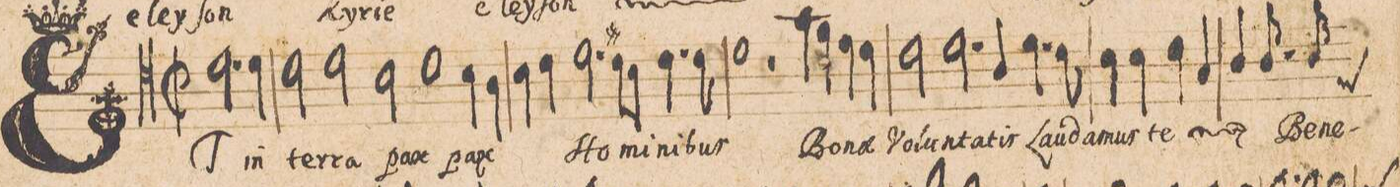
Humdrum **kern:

**kern	**text
*I"[Tenor I]	*
*clefC4	*
*k[]	*
*met(C|)	*
*M2/1	*
2.d\	ET
4d\	in
2c\	ter-
2d\	-ra
=2-	=2-
2B\	pax
1c	.
4B\	pax
4A\	.
=3-	=3-
4B\	.
4c\	.
2.d\	Ho-
8c#X\L	.
8B\J	.
4.c#\	-mi-
8c#\	-ni-
=4-	=4-
1d	-bus
1r	.
=5-	=5-
4g\	Bo-
4f\	-nae
4e\	Vo-
4d\	-lun-
2cny\	-ta-
2.d\	-tis
=6-	=6-
4A/	Lau-
4.d\	-da-
8c\	-mus
4B\	te
*	*ij
4B\	Lau-
4c\	-da-
4G/	-mus
=7-	=7-
4A/	te
*	*Xij
8.A/	Be-
*custos:E	*
16A/	-ne-
*-	*-
